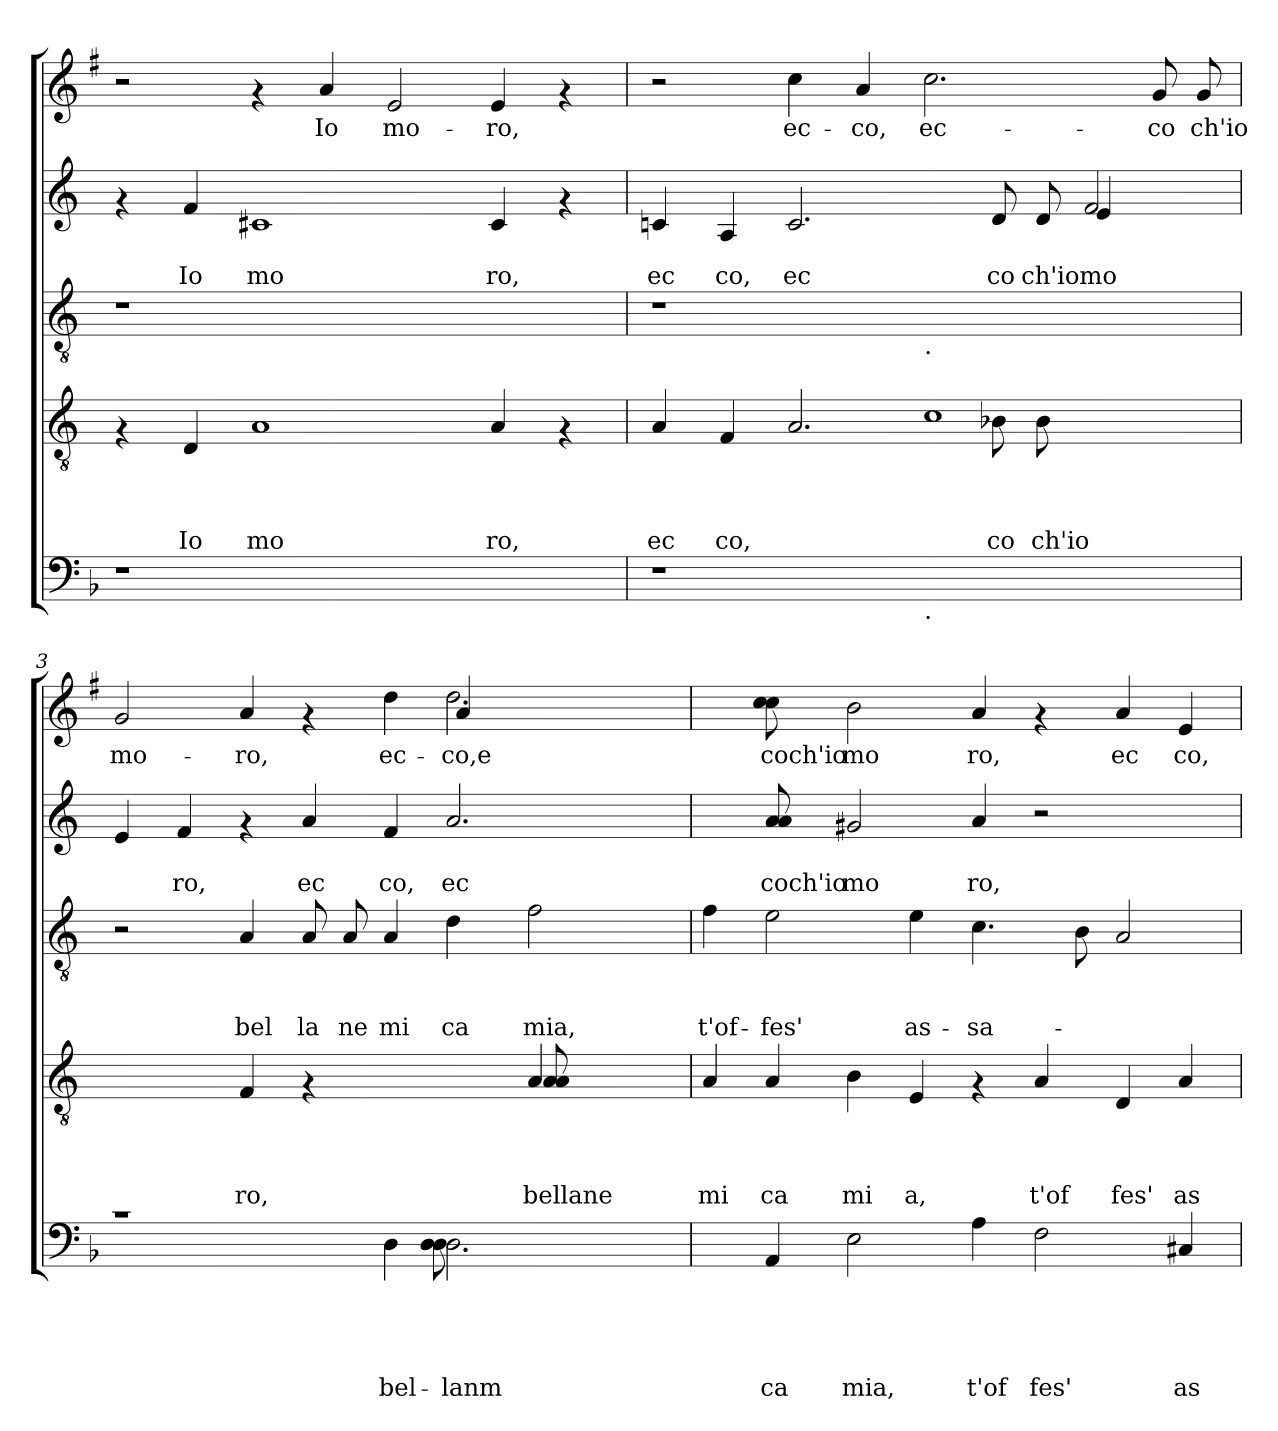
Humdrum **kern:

**kern	**text	**text	**text	**text	**text	**kern	**text	**text	**text	**text	**kern	**text	**text	**text	**kern	**text	**text	**kern	**text
*part5	*part5	*part5	*part5	*part5	*part5	*part4	*part4	*part4	*part4	*part4	*part3	*part3	*part3	*part3	*part2	*part2	*part2	*part1	*part1
*staff5	*staff5	*staff5	*staff5	*staff5	*staff5	*staff4	*staff4	*staff4	*staff4	*staff4	*staff3	*staff3	*staff3	*staff3	*staff2	*staff2	*staff2	*staff1	*staff1
*clefF4	*	*	*	*	*	*clefGv2	*	*	*	*	*clefGv2	*	*	*	*clefG2	*	*	*clefG2	*
*	*	*	*	*	*	*ITrd-3c-5	*	*	*	*	*ITrd-3c-5	*	*	*	*ITrd-3c-5	*	*	*ITrd1c2	*
*k[b-]	*	*	*	*	*	*k[b-]	*	*	*	*	*k[b-]	*	*	*	*k[b-]	*	*	*k[b-]	*
*F:	*	*	*	*	*	*F:	*	*	*	*	*F:	*	*	*	*F:	*	*	*F:	*
=1	=1	=1	=1	=1	=1	=1	=1	=1	=1	=1	=1	=1	=1	=1	=1	=1	=1	=1	=1
1r	.	.	.	.	.	4rF	.	.	.	.	1r	.	.	.	4rf	.	.	2r	.
!	!	!	!	!	!	!	!	!	!	!LO:LY:b	!	!	!	!	!	!	!LO:LY:b	!	!
.	.	.	.	.	.	4G/	.	.	.	Io	.	.	.	.	4b-/	.	Io	.	.
!	!	!	!	!	!	!	!	!	!	!LO:LY:b	!	!	!	!	!	!	!LO:LY:b	!	!
.	.	.	.	.	.	1d	.	.	.	mo	.	.	.	.	1f#X	.	mo	4rf	.
!	!	!	!	!	!	!	!	!	!	!	!	!	!	!	!	!	!	!	!LO:LY:b
.	.	.	.	.	.	.	.	.	.	.	.	.	.	.	.	.	.	4g/	Io
!	!	!	!	!	!	!	!	!	!	!	!	!	!	!	!	!	!	!	!LO:LY:b
1ryy	.	.	.	.	.	.	.	.	.	.	1ryy	.	.	.	.	.	.	2d/	mo-
!	!	!	!	!	!	!	!	!	!	!LO:LY:b	!	!	!	!	!	!	!LO:LY:b	!	!LO:LY:b
.	.	.	.	.	.	4d/	.	.	.	ro,	.	.	.	.	4f#/	.	ro,	4d/	-ro,
.	.	.	.	.	.	4rF	.	.	.	.	.	.	.	.	4rf	.	.	4rf	.
=2	=2	=2	=2	=2	=2	=2	=2	=2	=2	=2	=2	=2	=2	=2	=2	=2	=2	=2	=2
!	!	!	!	!	!	!	!	!	!	!LO:LY:b	!	!	!	!	!	!	!LO:LY:b	!	!
*	*	*	*	*	*	*^	*	*	*	*	*	*	*	*	*^	*	*	*	*
1r	.	.	.	.	.	4d/	1ryy	.	.	.	ec	1r	.	.	.	4fn/	1.ryy	.	ec	2r	.
!	!	!	!	!	!	!	!	!	!	!	!LO:LY:b	!	!	!	!	!	!	!	!LO:LY:b	!	!
.	.	.	.	.	.	4B-/	.	.	.	.	co,	.	.	.	.	4d/	.	.	co,	.	.
!	!	!	!	!	!	!	!	!	!	!	!	!	!	!	!	!	!	!	!LO:LY:b	!	!LO:LY:b
.	.	.	.	.	.	2.d/	.	.	.	.	.	.	.	.	.	2.f/	.	.	ec	4b-\	ec-
!	!	!	!	!	!	!	!	!	!	!	!	!	!	!	!	!	!	!	!	!	!LO:LY:b
.	.	.	.	.	.	.	.	.	.	.	.	.	.	.	.	.	.	.	.	4g/	-co,
!	!	!	!	!	!	!	!	!	!	!	!	!LO:TX:b:t=.	!	!	!	!	!	!	!	!	!
!LO:TX:b:t=.	!	!	!	!	!	!	!	!	!	!	!	!	!	!	!	!	!	!	!	!	!
!	!	!	!	!	!	!	!	!	!	!	!	!	!	!	!	!	!	!	!	!	!LO:LY:b
1ryy	.	.	.	.	.	.	1f	.	.	.	.	1ryy	.	.	.	.	.	.	.	2.b-\	ec-
!	!	!	!	!	!	!	!	!	!	!	!LO:LY:b	!	!	!	!	!	!	!	!LO:LY:b	!	!
.	.	.	.	.	.	8e-X\	.	.	.	.	co	.	.	.	.	8g/	.	.	co	.	.
!	!	!	!	!	!	!	!	!	!	!	!LO:LY:b	!	!	!	!	!	!	!	!LO:LY:b	!	!
.	.	.	.	.	.	8e-\	.	.	.	.	ch'io	.	.	.	.	8g/	.	.	ch'io	.	.
!	!	!	!	!	!	!	!	!	!	!	!	!	!	!	!	!	!	!	!LO:LY:b	!	!
.	.	.	.	.	.	2ryy	.	.	.	.	.	.	.	.	.	2b-/	4a/	.	mo	.	.
!	!	!	!	!	!	!	!	!	!	!	!	!	!	!	!	!	!	!	!	!	!LO:LY:b
.	.	.	.	.	.	.	.	.	.	.	.	.	.	.	.	.	4ryy	.	.	8f/	-co
!	!	!	!	!	!	!	!	!	!	!	!	!	!	!	!	!	!	!	!	!	!LO:LY:b
.	.	.	.	.	.	.	.	.	.	.	.	.	.	.	.	.	.	.	.	8f/	ch'io
*	*	*	*	*	*	*	*	*	*	*	*	*	*	*	*	*v	*v	*	*	*	*
=3	=3	=3	=3	=3	=3	=3	=3	=3	=3	=3	=3	=3	=3	=3	=3	=3	=3	=3	=3	=3
*^	*	*	*	*	*	*	*	*	*	*	*	*	*	*	*	*	*	*	*	*
!	!	!	!	!	!	!	!	!	!	!	!	!	!	!	!	!	!	!	!	!	!LO:LY:b
*	*	*	*	*	*	*	*	*	*	*	*	*	*	*	*	*	*	*	*	*^	*
1rc	1ryy	.	.	.	.	.	2ryy	1.ryy	.	.	.	.	2r	.	.	.	4a/	.	.	2f/	1ryy	mo-
!	!	!	!	!	!	!	!	!	!	!	!	!	!	!	!	!	!	!	!LO:LY:b	!	!	!
.	.	.	.	.	.	.	.	.	.	.	.	.	.	.	.	.	4b-/	.	ro,	.	.	.
!	!	!	!	!	!	!	!	!	!	!	!	!LO:LY:b	!	!	!	!LO:LY:b	!	!	!	!	!	!LO:LY:b
.	.	.	.	.	.	.	4B-/	.	.	.	.	ro,	4d/	.	.	bel	4rf	.	.	4g/	.	-ro,
!	!	!	!	!	!	!	!	!	!	!	!	!	!	!	!	!LO:LY:b	!	!	!LO:LY:b	!	!	!
.	.	.	.	.	.	.	4rF	.	.	.	.	.	8d/	.	.	la	4dd/	.	ec	4rf	.	.
!	!	!	!	!	!	!	!	!	!	!	!	!	!	!	!	!LO:LY:b	!	!	!	!	!	!
.	.	.	.	.	.	.	.	.	.	.	.	.	8d/	.	.	ne	.	.	.	.	.	.
!	!	!	!	!	!	!LO:LY:b	!	!	!	!	!	!	!	!	!	!LO:LY:b	!	!	!LO:LY:b	!	!	!LO:LY:b
4D\	4ryy	.	.	.	.	bel-	2ryy	.	.	.	.	.	4d/	.	.	mi	4b-/	.	co,	4cc\	4ryy	ec-
!	!	!	!	!	!	!LO:LY:b	!	!	!	!	!	!	!	!	!	!LO:LY:b	!	!	!LO:LY:b	!	!	!LO:LY:b
2.D\	8D\ 8D\	.	.	.	.	-lanm	.	.	.	.	.	.	4g\	.	.	ca	2.dd/	.	ec	2.cc\	4g/	-co,e
.	2ryy	.	.	.	.	.	.	.	.	.	.	.	.	.	.	.	.	.	.	.	.	.
!	!	!	!	!	!	!	!	!	!	!	!	!LO:LY:b	!	!	!	!LO:LY:b	!	!	!	!	!	!
.	.	.	.	.	.	.	4d/	8d/ 8d/	.	.	.	bellane	2b-\	.	.	mia,	.	.	.	.	2ryy	.
.	.	.	.	.	.	.	.	4ryy	.	.	.	.	.	.	.	.	.	.	.	.	.	.
.	.	.	.	.	.	.	4ryy	.	.	.	.	.	.	.	.	.	.	.	.	.	.	.
.	8ryy	.	.	.	.	.	.	8ryy	.	.	.	.	.	.	.	.	.	.	.	.	.	.
*	*	*	*	*	*	*	*	*	*	*	*	*	*	*	*	*	*	*	*	*v	*v	*
!!LO:LB:g=z
=4	=4	=4	=4	=4	=4	=4	=4	=4	=4	=4	=4	=4	=4	=4	=4	=4	=4	=4	=4	=4	=4
!	!	!	!	!	!	!	!	!	!	!	!	!LO:LY:b	!	!	!	!LO:LY:b	!	!	!	!	!
*v	*v	*	*	*	*	*	*	*	*	*	*	*	*	*	*	*	*	*	*	*	*
*	*	*	*	*	*	*v	*v	*	*	*	*	*	*	*	*	*	*	*	*	*
4ryy	.	.	.	.	.	4d/	.	.	.	mi	4b-\	.	.	t'of-	4ryy	.	.	4ryy	.
!	!	!	!	!	!LO:LY:b	!	!	!	!	!LO:LY:b	!	!	!	!LO:LY:b	!	!	!LO:LY:b	!	!LO:LY:b
4AA/	.	.	.	.	ca	4d/	.	.	.	ca	2a\	.	.	-fes'	8dd/ 8dd/	.	coch'io	8b-\ 8b-\	coch'io
.	.	.	.	.	.	.	.	.	.	.	.	.	.	.	8ryy	.	.	8ryy	.
!	!	!	!	!	!LO:LY:b	!	!	!	!	!LO:LY:b	!	!	!	!	!	!	!LO:LY:b	!	!LO:LY:b
2E\	.	.	.	.	mia,	4e\	.	.	.	mi	.	.	.	.	2cc#X/	.	mo	2a\	mo
!	!	!	!	!	!	!	!	!	!	!LO:LY:b	!	!	!	!LO:LY:b	!	!	!	!	!
.	.	.	.	.	.	4A/	.	.	.	a,	4a\	.	.	as-	.	.	.	.	.
!	!	!	!	!	!LO:LY:b	!	!	!	!	!	!	!	!	!LO:LY:b	!	!	!LO:LY:b	!	!LO:LY:b
4A\	.	.	.	.	t'of	4rF	.	.	.	.	4.f\	.	.	-sa-	4dd/	.	ro,	4g/	ro,
!	!	!	!	!	!LO:LY:b	!	!	!	!	!LO:LY:b	!	!	!	!	!	!	!	!	!
2F\	.	.	.	.	fes'	4d/	.	.	.	t'of	.	.	.	.	2r	.	.	4rf	.
.	.	.	.	.	.	.	.	.	.	.	8e\	.	.	.	.	.	.	.	.
!	!	!	!	!	!	!	!	!	!	!LO:LY:b	!	!	!	!	!	!	!	!	!LO:LY:b
.	.	.	.	.	.	4G/	.	.	.	fes'	2d/	.	.	.	.	.	.	4g/	ec
!	!	!	!	!	!LO:LY:b	!	!	!	!	!LO:LY:b	!	!	!	!	!	!	!	!	!LO:LY:b
4C#X/	.	.	.	.	as	4d/	.	.	.	as	.	.	.	.	4ryy	.	.	4d/	co,
=	=	=	=	=	=	=	=	=	=	=	=	=	=	=	=	=	=	=	=
*-	*-	*-	*-	*-	*-	*-	*-	*-	*-	*-	*-	*-	*-	*-	*-	*-	*-	*-	*-
